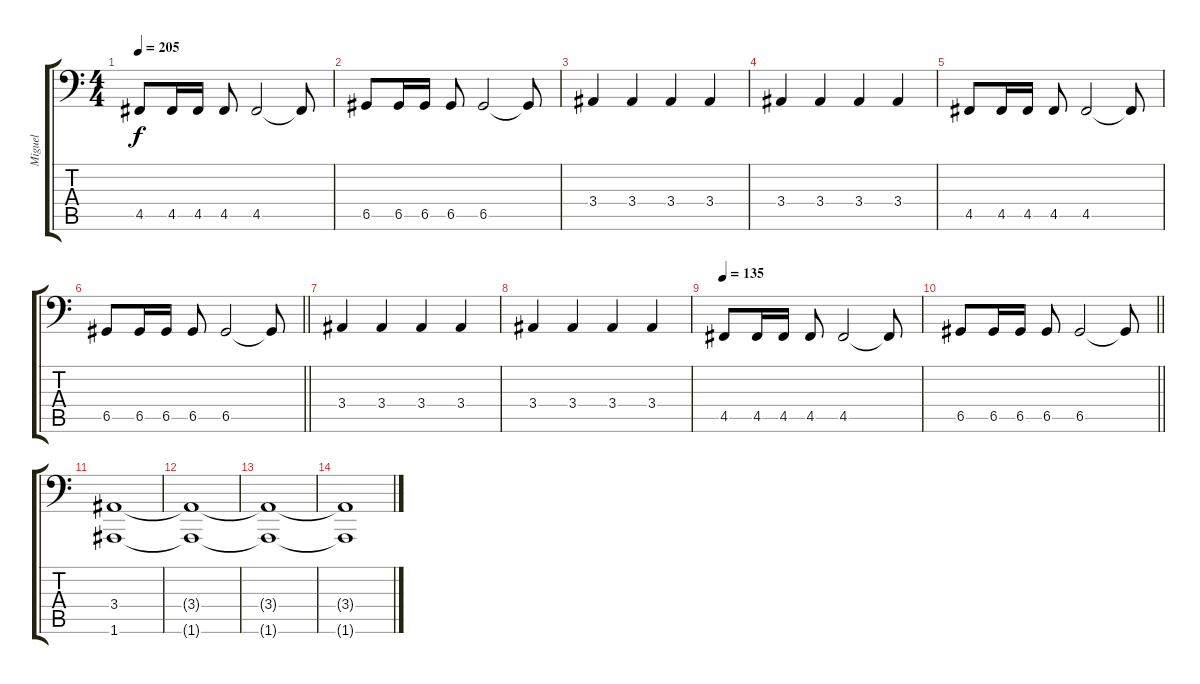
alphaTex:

\track ("Miguel" "Miguel") {instrument electricbassfinger}
\staff {score tabs}
\tuning (Bb2 F2 C2 G1 D1 A0) {hide}
\ts (4 4)
\tempo 205
\clef f4
\ks c
4.5.8{dy f} 4.5.16 4.5.16 4.5.8 4.5.2 4.5{t}.8 |
6.5.8 6.5.16 6.5.16 6.5.8 6.5.2 6.5{t}.8 |
3.4.4 3.4.4 3.4.4 3.4.4 |
3.4.4 3.4.4 3.4.4 3.4.4 |
4.5.8 4.5.16 4.5.16 4.5.8 4.5.2 4.5{t}.8 |
\barLineRight lightlight
6.5.8 6.5.16 6.5.16 6.5.8 6.5.2 6.5{t}.8 |
3.4.4 3.4.4 3.4.4 3.4.4 |
3.4.4 3.4.4 3.4.4 3.4.4 |
\tempo 135
4.5.8 4.5.16 4.5.16 4.5.8 4.5.2 4.5{t}.8 |
\barLineRight lightlight
6.5.8 6.5.16 6.5.16 6.5.8 6.5.2 6.5{t}.8 |
(3.4 1.6).1 |
(3.4{t} 1.6{t}).1 |
(3.4{t} 1.6{t}).1 |
(3.4{t} 1.6{t}).1
